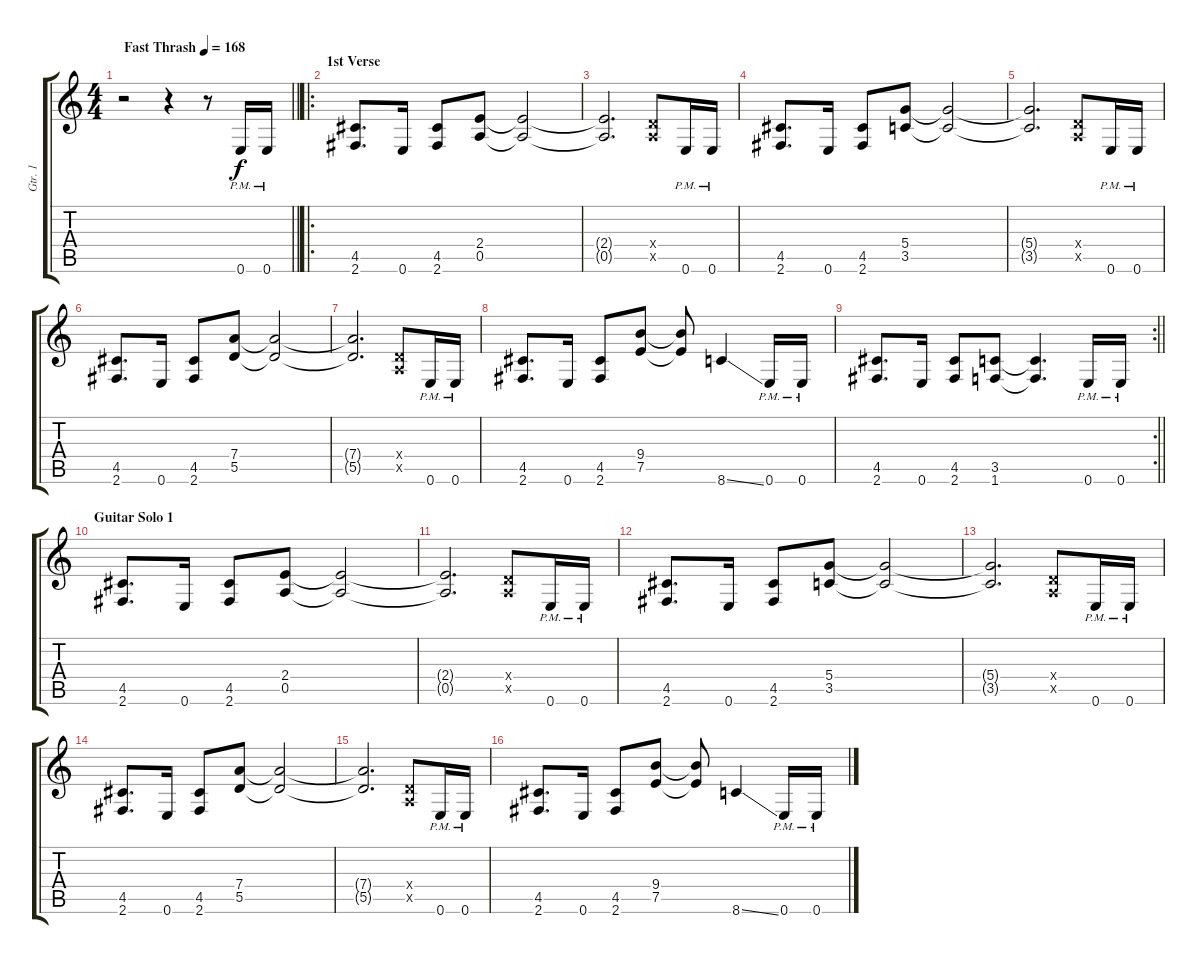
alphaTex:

\track ("Gtr. 1" "Gtr. 1") {instrument distortionguitar}
\staff {score tabs}
\tuning (E4 B3 G3 D3 A2 E2) {hide}
\ts (4 4)
\tempo (168 "Fast Thrash")
\clef g2
\barLineRight lightlight
\ks c
r.2{dy f instrument distortionguitar} r.4 r.8 0.6{pm}.16 0.6{pm}.16 |
\ro
\section ("" "1st Verse")
(4.5 2.6).8{d} 0.6.16 (4.5 2.6).8 (2.4 0.5).8 (2.4{t} 0.5{t}).2 |
(2.4{t} 0.5{t}).2{d} (0.4{x} 0.5{x}).8 0.6{pm}.16 0.6{pm}.16 |
(4.5 2.6).8{d} 0.6.16 (4.5 2.6).8 (5.4 3.5).8 (5.4{t} 3.5{t}).2 |
(5.4{t} 3.5{t}).2{d} (0.4{x} 0.5{x}).8 0.6{pm}.16 0.6{pm}.16 |
(4.5 2.6).8{d} 0.6.16 (4.5 2.6).8 (7.4 5.5).8 (7.4{t} 5.5{t}).2 |
(7.4{t} 5.5{t}).2{d} (0.4{x} 0.5{x}).8 0.6{pm}.16 0.6{pm}.16 |
(4.5 2.6).8{d} 0.6.16 (4.5 2.6).8 (9.4 7.5).8 (9.4{t} 7.5{t}).8 8.6{ss}.4 0.6{pm}.16 0.6{pm}.16 |
\rc 2
\barLineRight lightlight
(4.5 2.6).8{d} 0.6.16 (4.5 2.6).8 (3.5 1.6).8 (3.5{t} 1.6{t}).4{d} 0.6{pm}.16 0.6{pm}.16 |
\section ("" "Guitar Solo 1")
(4.5 2.6).8{d} 0.6.16 (4.5 2.6).8 (2.4 0.5).8 (2.4{t} 0.5{t}).2 |
(2.4{t} 0.5{t}).2{d} (0.4{x} 0.5{x}).8 0.6{pm}.16 0.6{pm}.16 |
(4.5 2.6).8{d} 0.6.16 (4.5 2.6).8 (5.4 3.5).8 (5.4{t} 3.5{t}).2 |
(5.4{t} 3.5{t}).2{d} (0.4{x} 0.5{x}).8 0.6{pm}.16 0.6{pm}.16 |
(4.5 2.6).8{d} 0.6.16 (4.5 2.6).8 (7.4 5.5).8 (7.4{t} 5.5{t}).2 |
(7.4{t} 5.5{t}).2{d} (0.4{x} 0.5{x}).8 0.6{pm}.16 0.6{pm}.16 |
(4.5 2.6).8{d} 0.6.16 (4.5 2.6).8 (9.4 7.5).8 (9.4{t} 7.5{t}).8 8.6{ss}.4 0.6{pm}.16 0.6{pm}.16
